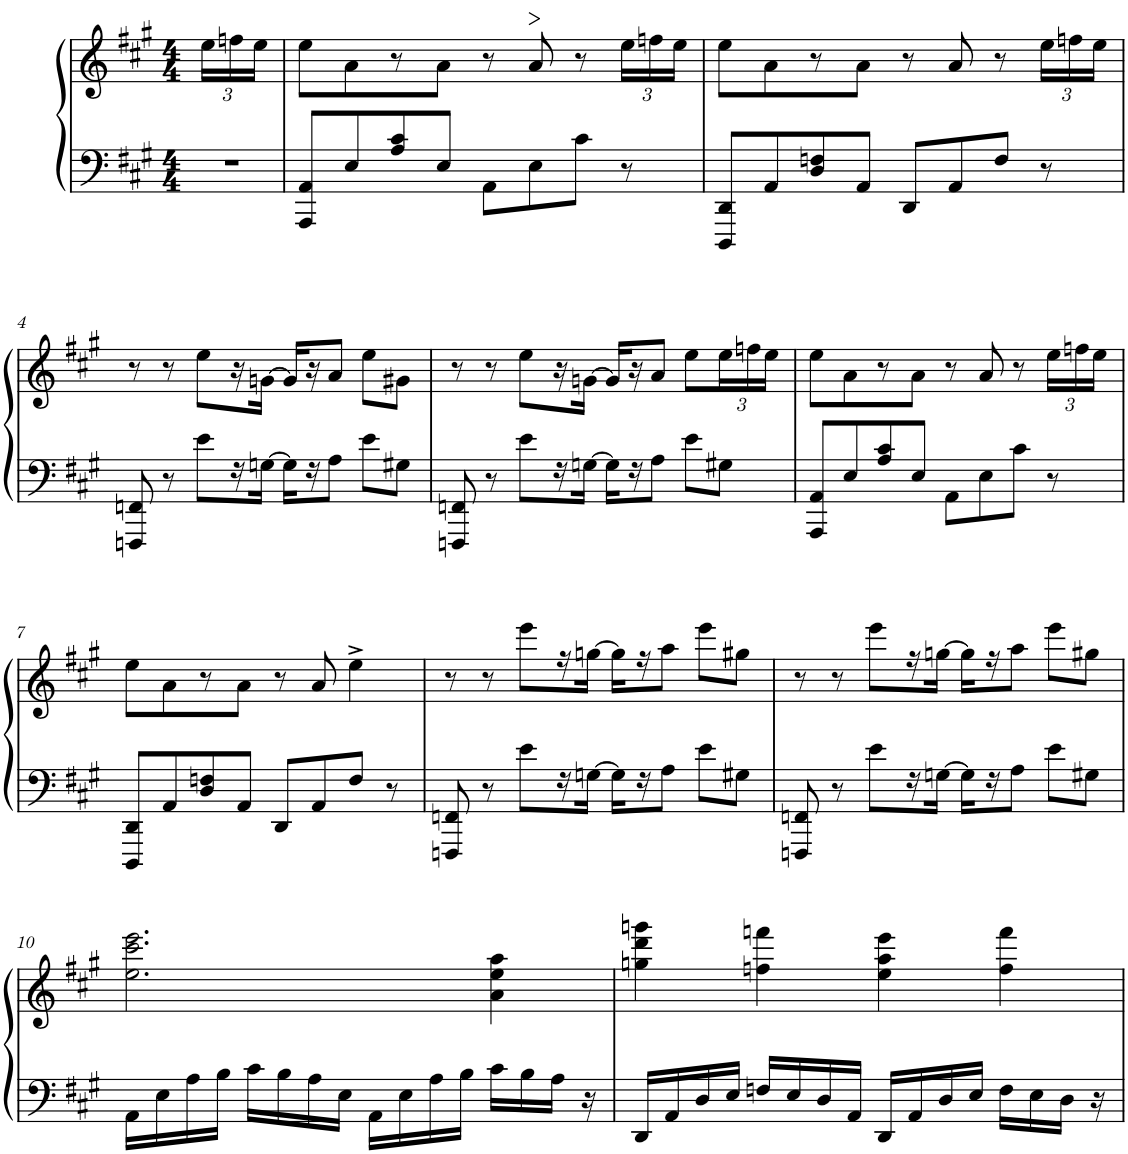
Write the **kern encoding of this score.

**kern	**kern
*part1	*part1
*staff2	*staff1
*I"Piano	*
*I'Pno	*
*clefF4	*clefG2
*k[f#c#g#]	*k[f#c#g#]
*M4/4	*M4/4
*	*Xbrackettup
=1	=1
1r	24ee\LL
.	24ffn\
.	24ee\JJ
.	2..ryy
=2	=2
8AAA/ 8AA/L	8ee\L
8E/	8a\
8A/ 8c#/	8r
8E/J	8a\J
8AA\L	8r
8E\	8a/
8c#\J	8r
8r	24ee\LL
.	24ffn\
.	24ee\JJ
=3	=3
8DDD/ 8DD/L	8ee\L
8AA/	8a\
8D/ 8Fn/	8r
8AA/J	8a\J
8DD/L	8r
8AA/	8a/
8F/J	8r
8r	24ee\LL
.	24ffn\
.	24ee\JJ
!!LO:LB:g=z
=4	=4
8FFFn/ 8FFn/	8r
8r	8r
8e\L	8ee\L
16r	16r
[>16Gn\JJ	[>16gn\JJ
16G\LL]	16g/LL]
16r	16r
8A\J	8a/J
8e\L	8ee\L
8G#X\J	8g#X\J
=5	=5
8FFFn/ 8FFn/	8r
8r	8r
8e\L	8ee\L
16r	16r
[>16Gn\JJ	[>16gn\JJ
16G\LL]	16g/LL]
16r	16r
8A\J	8a/J
8e\L	8ee\L
8G#X\J	24ee\L
.	24ffn\
.	24ee\JJ
=6	=6
8AAA/ 8AA/L	8ee\L
8E/	8a\
8A/ 8c#/	8r
8E/J	8a\J
8AA\L	8r
8E\	8a/
8c#\J	8r
8r	24ee\LL
.	24ffn\
.	24ee\JJ
!!LO:LB:g=z
=7	=7
8DDD/ 8DD/L	8ee\L
8AA/	8a\
8D/ 8Fn/	8r
8AA/J	8a\J
8DD/L	8r
8AA/	8a/
8F/J	4ee^\
8r	.
=8	=8
8FFFn/ 8FFn/	8r
8r	8r
8e\L	8eee\L
16r	16r
[>16Gn\JJ	[>16ggn\JJ
16G\LL]	16gg\LL]
16r	16r
8A\J	8aa\J
8e\L	8eee\L
8G#X\J	8gg#X\J
=9	=9
8FFFn/ 8FFn/	8r
8r	8r
8e\L	8eee\L
16r	16r
[>16Gn\JJ	[>16ggn\JJ
16G\LL]	16gg\LL]
16r	16r
8A\J	8aa\J
8e\L	8eee\L
8G#X\J	8gg#X\J
!!LO:LB:g=z
=10	=10
16AA\LL	2.ee\ 2.ccc#\ 2.eee\
16E\	.
16A\	.
16B\JJ	.
16c#\LL	.
16B\	.
16A\	.
16E\JJ	.
16AA\LL	.
16E\	.
16A\	.
16B\JJ	.
16c#\LL	4a\ 4ee\ 4aa\
16B\	.
16A\JJ	.
16r	.
=11	=11
16DD/LL	4ggn\ 4ddd\ 4gggn\
16AA/	.
16D/	.
16E/JJ	.
16Fn/LL	4ffn\ 4fffn\
16E/	.
16D/	.
16AA/JJ	.
16DD/LL	4ee\ 4aa\ 4eee\
16AA/	.
16D/	.
16E/JJ	.
16F\LL	4ff\ 4fff\
16E\	.
16D\JJ	.
16r	.
=	=
*-	*-
